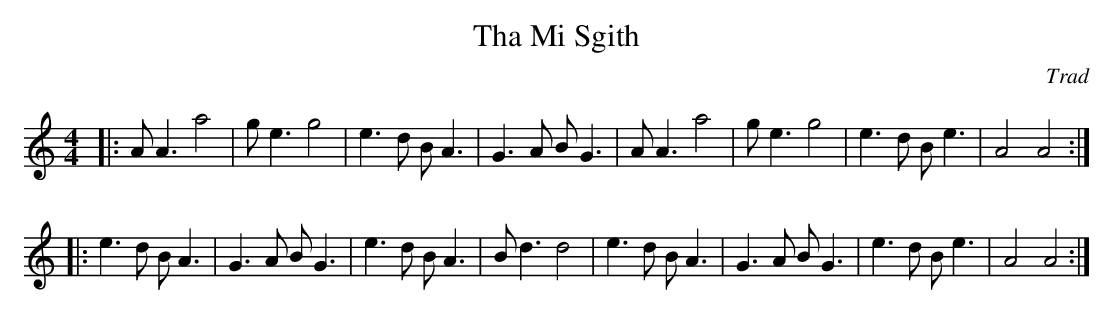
X:1
T: Tha Mi Sgith
M: 4/4
L: 1/4
C: Trad
K: Am
|: A<A a2  | g<e g2  | e>d B<A | G>A B<G | A<A a2  | g<e g2  | e>d B<e | A2 A2 :|
|: e>d B<A | G>A B<G | e>d B<A | B<d d2  | e>d B<A | G>A B<G | e>d B<e | A2 A2 :|
